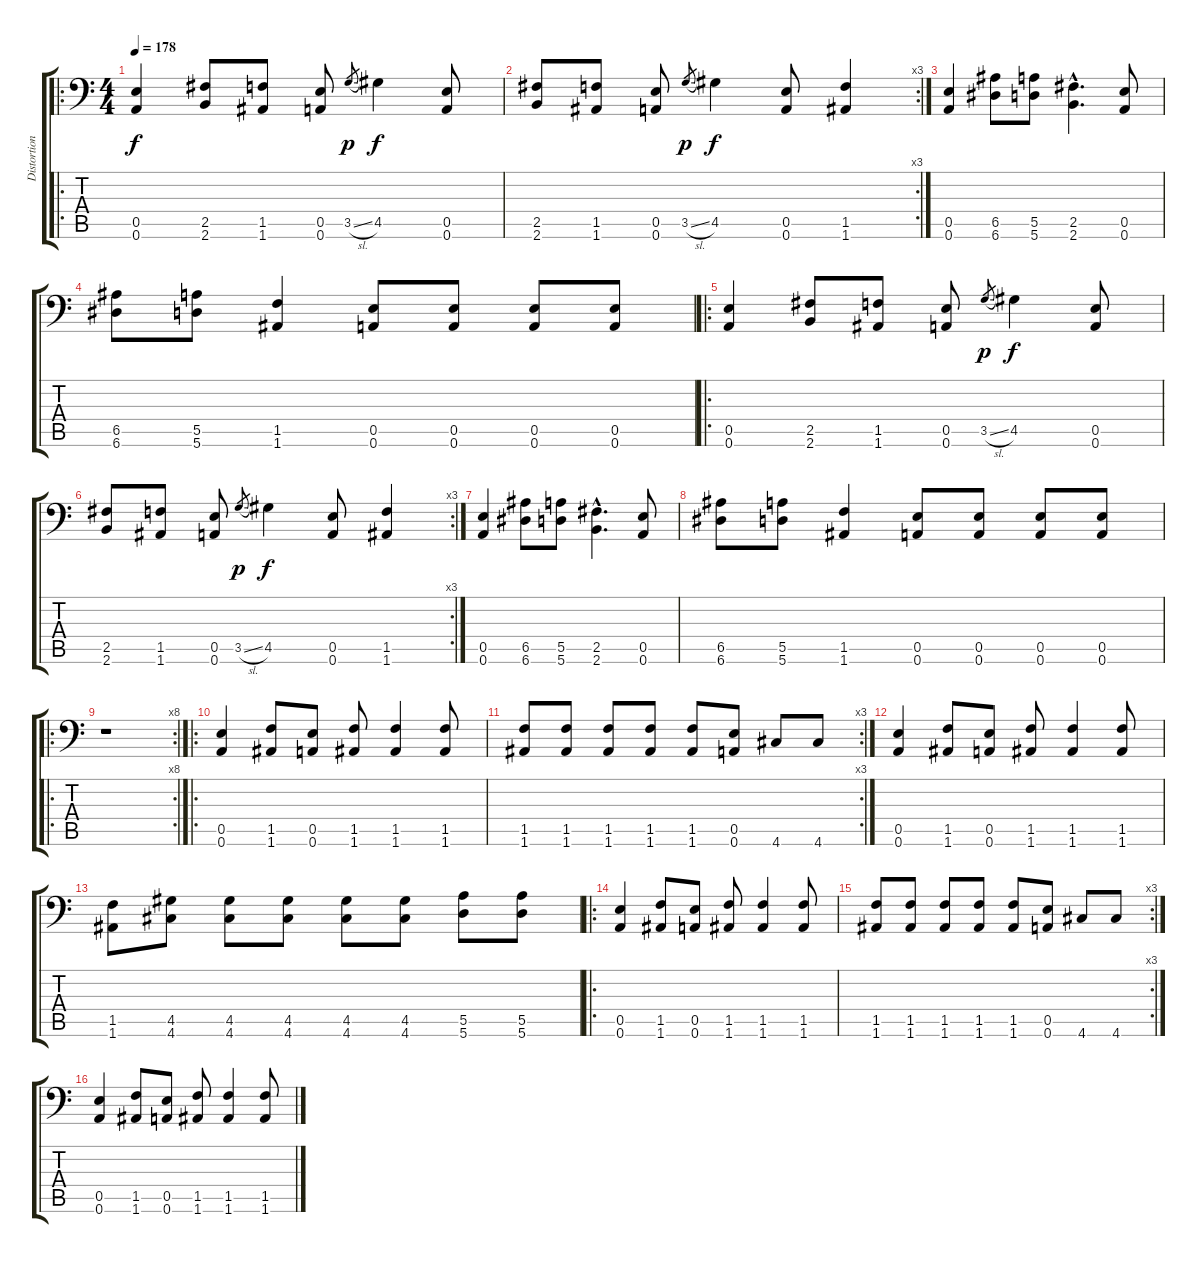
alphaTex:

\track ("Distortion Guitar" "Distortion") {instrument distortionguitar}
\staff {score tabs}
\tuning (B3 Gb3 D3 A2 E2 A1) {hide}
\ro
\ts (4 4)
\tempo 178
\clef f4
\ks c
(0.5 0.6).4{dy f instrument distortionguitar} (2.5 2.6).8 (1.5 1.6).8 (0.5 0.6).8 3.5{sl}.8{gr dy p} 4.5.4{dy f} (0.5 0.6).8 |
\rc 3
(2.5 2.6).8 (1.5 1.6).8 (0.5 0.6).8 3.5{sl}.8{gr dy p} 4.5.4{dy f} (0.5 0.6).8 (1.5 1.6).4 |
(0.5 0.6).4 (6.5 6.6).8 (5.5 5.6).8 (2.5{hac} 2.6{hac}).4{d} (0.5 0.6).8 |
(6.5 6.6).8 (5.5 5.6).8 (1.5 1.6).4 (0.5 0.6).8 (0.5 0.6).8 (0.5 0.6).8 (0.5 0.6).8 |
\ro
(0.5 0.6).4 (2.5 2.6).8 (1.5 1.6).8 (0.5 0.6).8 3.5{sl}.8{gr dy p} 4.5.4{dy f} (0.5 0.6).8 |
\rc 3
(2.5 2.6).8 (1.5 1.6).8 (0.5 0.6).8 3.5{sl}.8{gr dy p} 4.5.4{dy f} (0.5 0.6).8 (1.5 1.6).4 |
(0.5 0.6).4 (6.5 6.6).8 (5.5 5.6).8 (2.5{hac} 2.6{hac}).4{d} (0.5 0.6).8 |
(6.5 6.6).8 (5.5 5.6).8 (1.5 1.6).4 (0.5 0.6).8 (0.5 0.6).8 (0.5 0.6).8 (0.5 0.6).8 |
\ro
\rc 8
r.1 |
\ro
(0.5 0.6).4 (1.5 1.6).8 (0.5 0.6).8 (1.5 1.6).8 (1.5 1.6).4 (1.5 1.6).8 |
\rc 3
(1.5 1.6).8 (1.5 1.6).8 (1.5 1.6).8 (1.5 1.6).8 (1.5 1.6).8 (0.5 0.6).8 4.6.8 4.6.8 |
(0.5 0.6).4 (1.5 1.6).8 (0.5 0.6).8 (1.5 1.6).8 (1.5 1.6).4 (1.5 1.6).8 |
(1.5 1.6).8 (4.5 4.6).8 (4.5 4.6).8 (4.5 4.6).8 (4.5 4.6).8 (4.5 4.6).8 (5.5 5.6).8 (5.5 5.6).8 |
\ro
(0.5 0.6).4 (1.5 1.6).8 (0.5 0.6).8 (1.5 1.6).8 (1.5 1.6).4 (1.5 1.6).8 |
\rc 3
(1.5 1.6).8 (1.5 1.6).8 (1.5 1.6).8 (1.5 1.6).8 (1.5 1.6).8 (0.5 0.6).8 4.6.8 4.6.8 |
(0.5 0.6).4 (1.5 1.6).8 (0.5 0.6).8 (1.5 1.6).8 (1.5 1.6).4 (1.5 1.6).8
